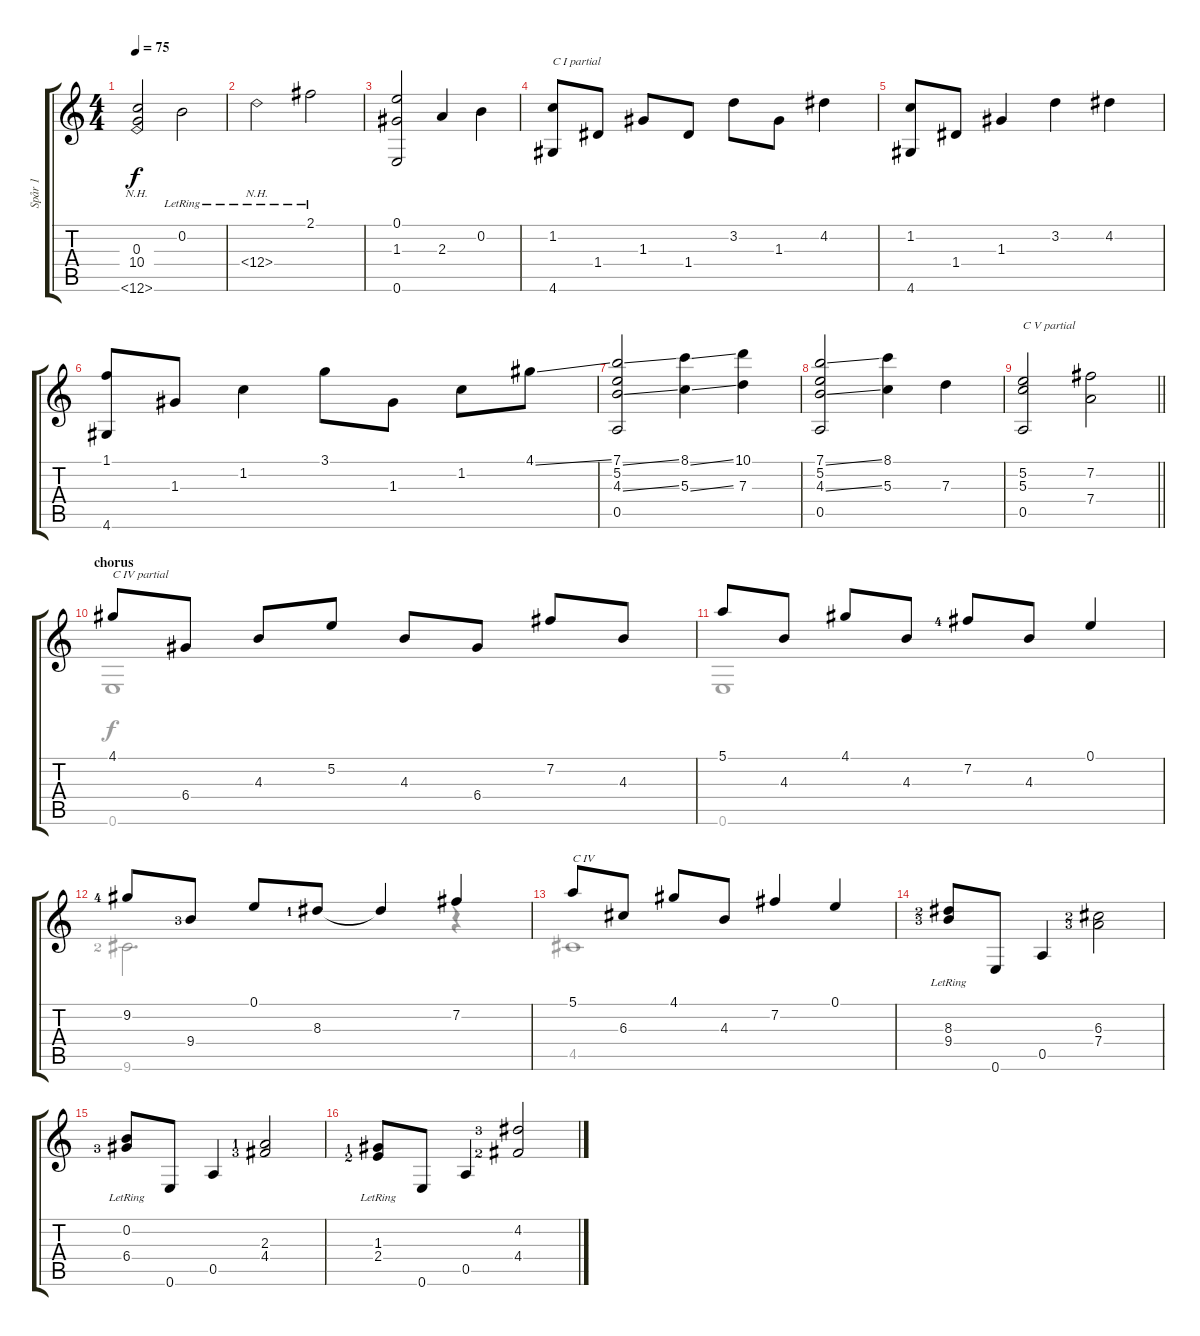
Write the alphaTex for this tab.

\track ("Spår 1" "Spår 1") {instrument acousticguitarsteel}
\staff {score tabs}
\tuning (E4 B3 G3 D3 A2 E2) {hide}
\voice
\ts (4 4)
\tempo 75
\clef g2
\ks c
(0.3 10.4 12.6{nh}).2{dy f} 0.2{lr}.2 |
12.4{nh lr}.2 2.1{lr}.2 |
(0.1 1.3 0.6).2 2.3.4 0.2.4 |
(1.2 4.6).8{txt "C I partial"} 1.4.8 1.3.8 1.4.8 3.2.8 1.3.8 4.2.4 |
(1.2 4.6).8 1.4.8 1.3.4 3.2.4 4.2.4 |
(1.1 4.6).8 1.3.8 1.2.4 3.1.8 1.3.8 1.2.8 4.1{ss}.8 |
(7.1{ss} 5.2 4.3{ss} 0.5).2 (8.1{ss} 5.3{ss}).4 (10.1 7.3).4 |
(7.1{ss} 5.2 4.3{ss} 0.5).2 (8.1 5.3).4 7.3.4 |
\barLineRight lightlight
(5.2 5.3 0.5).2{txt "C V partial"} (7.2 7.4).2 |
\section ("" "chorus")
4.1.8{txt "C IV partial"} 6.4.8 4.3.8 5.2.8 4.3.8 6.4.8 7.2.8 4.3.8 |
5.1.8 4.3.8 4.1.8 4.3.8 7.2{lf 5}.8 4.3.8 0.1.4 |
9.2{lf 5}.8 9.4{lf 4}.8 0.1.8 8.3{lf 2}.8 8.3{t}.4 7.2.4 |
5.1.8{txt "C IV"} 6.3.8 4.1.8 4.3.8 7.2.4 0.1.4 |
(8.3{lr lf 3} 9.4{lf 4}).8 0.6.8 0.5.4 (6.3{lf 3} 7.4{lf 4}).2 |
(0.2{lr} 6.4{lf 4}).8 0.6.8 0.5.4 (2.3{lf 2} 4.4{lf 4}).2 |
(1.3{lr lf 2} 2.4{lf 3}).8 0.6.8 0.5.4 (4.2{lf 4} 4.4{lf 3}).2
\voice
\clef g2
\ottava regular
\simile none
\ks c
|
|
|
|
|
|
|
|
\barLineRight lightlight
|
0.6.1 |
0.6.1 |
9.6{lf 3}.2{d} r.4 |
4.5.1 |
|
|
